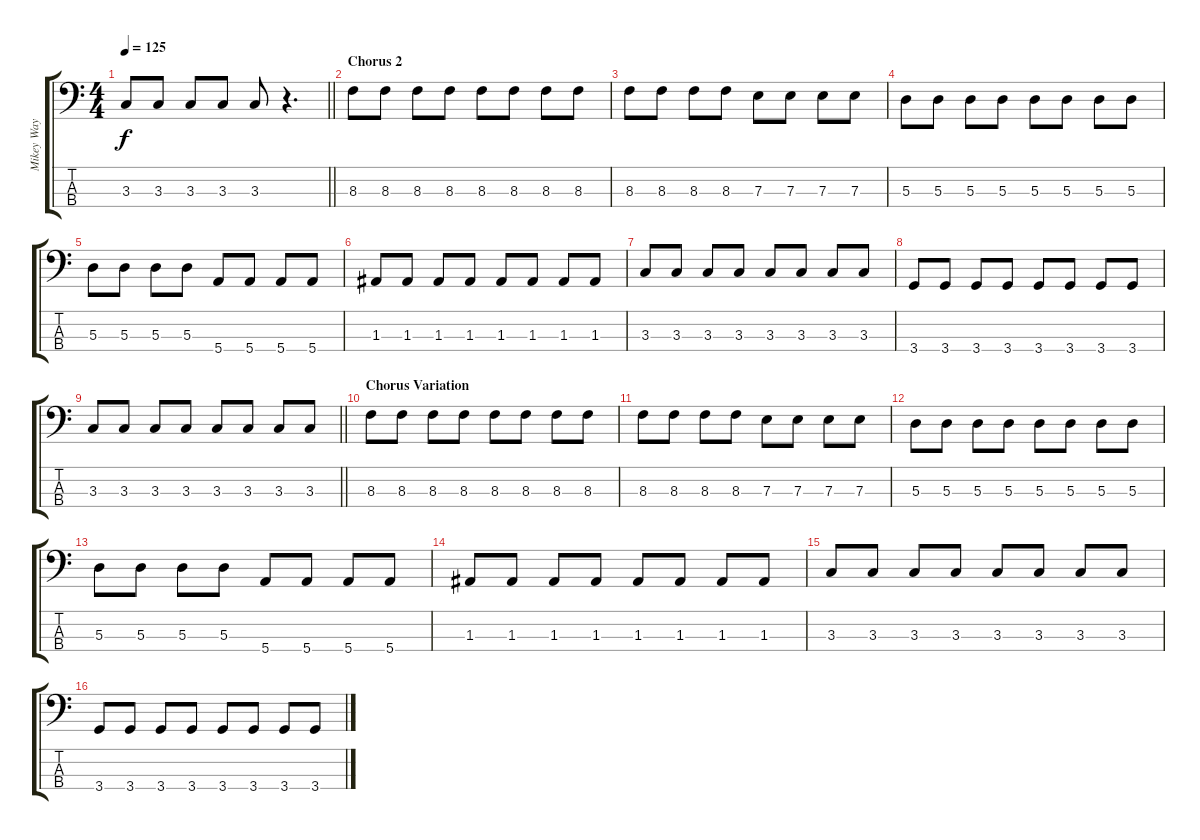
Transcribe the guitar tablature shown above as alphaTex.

\track ("Mikey Way" "Mikey Way") {instrument electricbasspick}
\staff {score tabs}
\tuning (G2 D2 A1 E1) {hide}
\ts (4 4)
\tempo 125
\clef f4
\barLineRight lightlight
\ks c
3.3.8{dy f} 3.3.8 3.3.8 3.3.8 3.3.8 r.4{d} |
\section ("" "Chorus 2")
8.3.8 8.3.8 8.3.8 8.3.8 8.3.8 8.3.8 8.3.8 8.3.8 |
8.3.8 8.3.8 8.3.8 8.3.8 7.3.8 7.3.8 7.3.8 7.3.8 |
5.3.8 5.3.8 5.3.8 5.3.8 5.3.8 5.3.8 5.3.8 5.3.8 |
5.3.8 5.3.8 5.3.8 5.3.8 5.4.8 5.4.8 5.4.8 5.4.8 |
1.3.8 1.3.8 1.3.8 1.3.8 1.3.8 1.3.8 1.3.8 1.3.8 |
3.3.8 3.3.8 3.3.8 3.3.8 3.3.8 3.3.8 3.3.8 3.3.8 |
3.4.8 3.4.8 3.4.8 3.4.8 3.4.8 3.4.8 3.4.8 3.4.8 |
\barLineRight lightlight
3.3.8 3.3.8 3.3.8 3.3.8 3.3.8 3.3.8 3.3.8 3.3.8 |
\section ("" "Chorus Variation")
8.3.8 8.3.8 8.3.8 8.3.8 8.3.8 8.3.8 8.3.8 8.3.8 |
8.3.8 8.3.8 8.3.8 8.3.8 7.3.8 7.3.8 7.3.8 7.3.8 |
5.3.8 5.3.8 5.3.8 5.3.8 5.3.8 5.3.8 5.3.8 5.3.8 |
5.3.8 5.3.8 5.3.8 5.3.8 5.4.8 5.4.8 5.4.8 5.4.8 |
1.3.8 1.3.8 1.3.8 1.3.8 1.3.8 1.3.8 1.3.8 1.3.8 |
3.3.8 3.3.8 3.3.8 3.3.8 3.3.8 3.3.8 3.3.8 3.3.8 |
3.4.8 3.4.8 3.4.8 3.4.8 3.4.8 3.4.8 3.4.8 3.4.8
